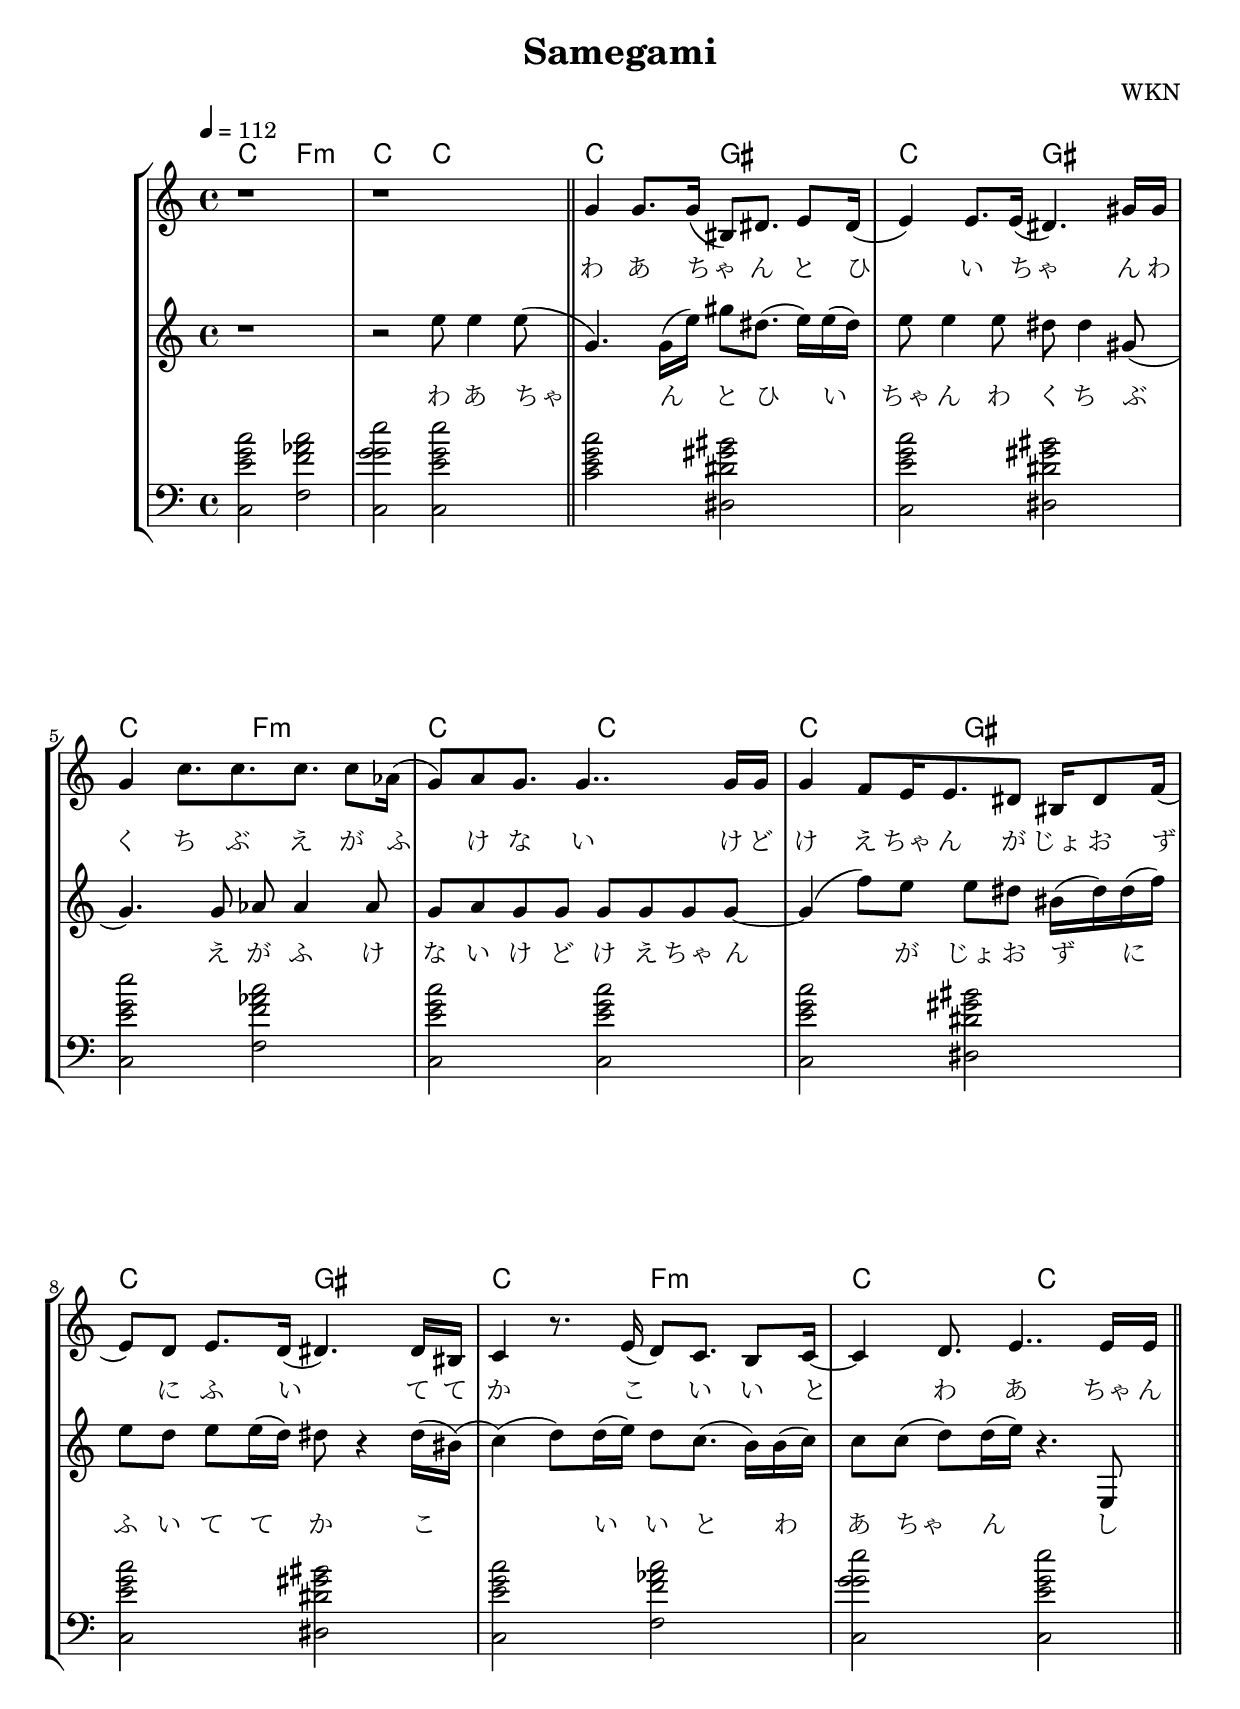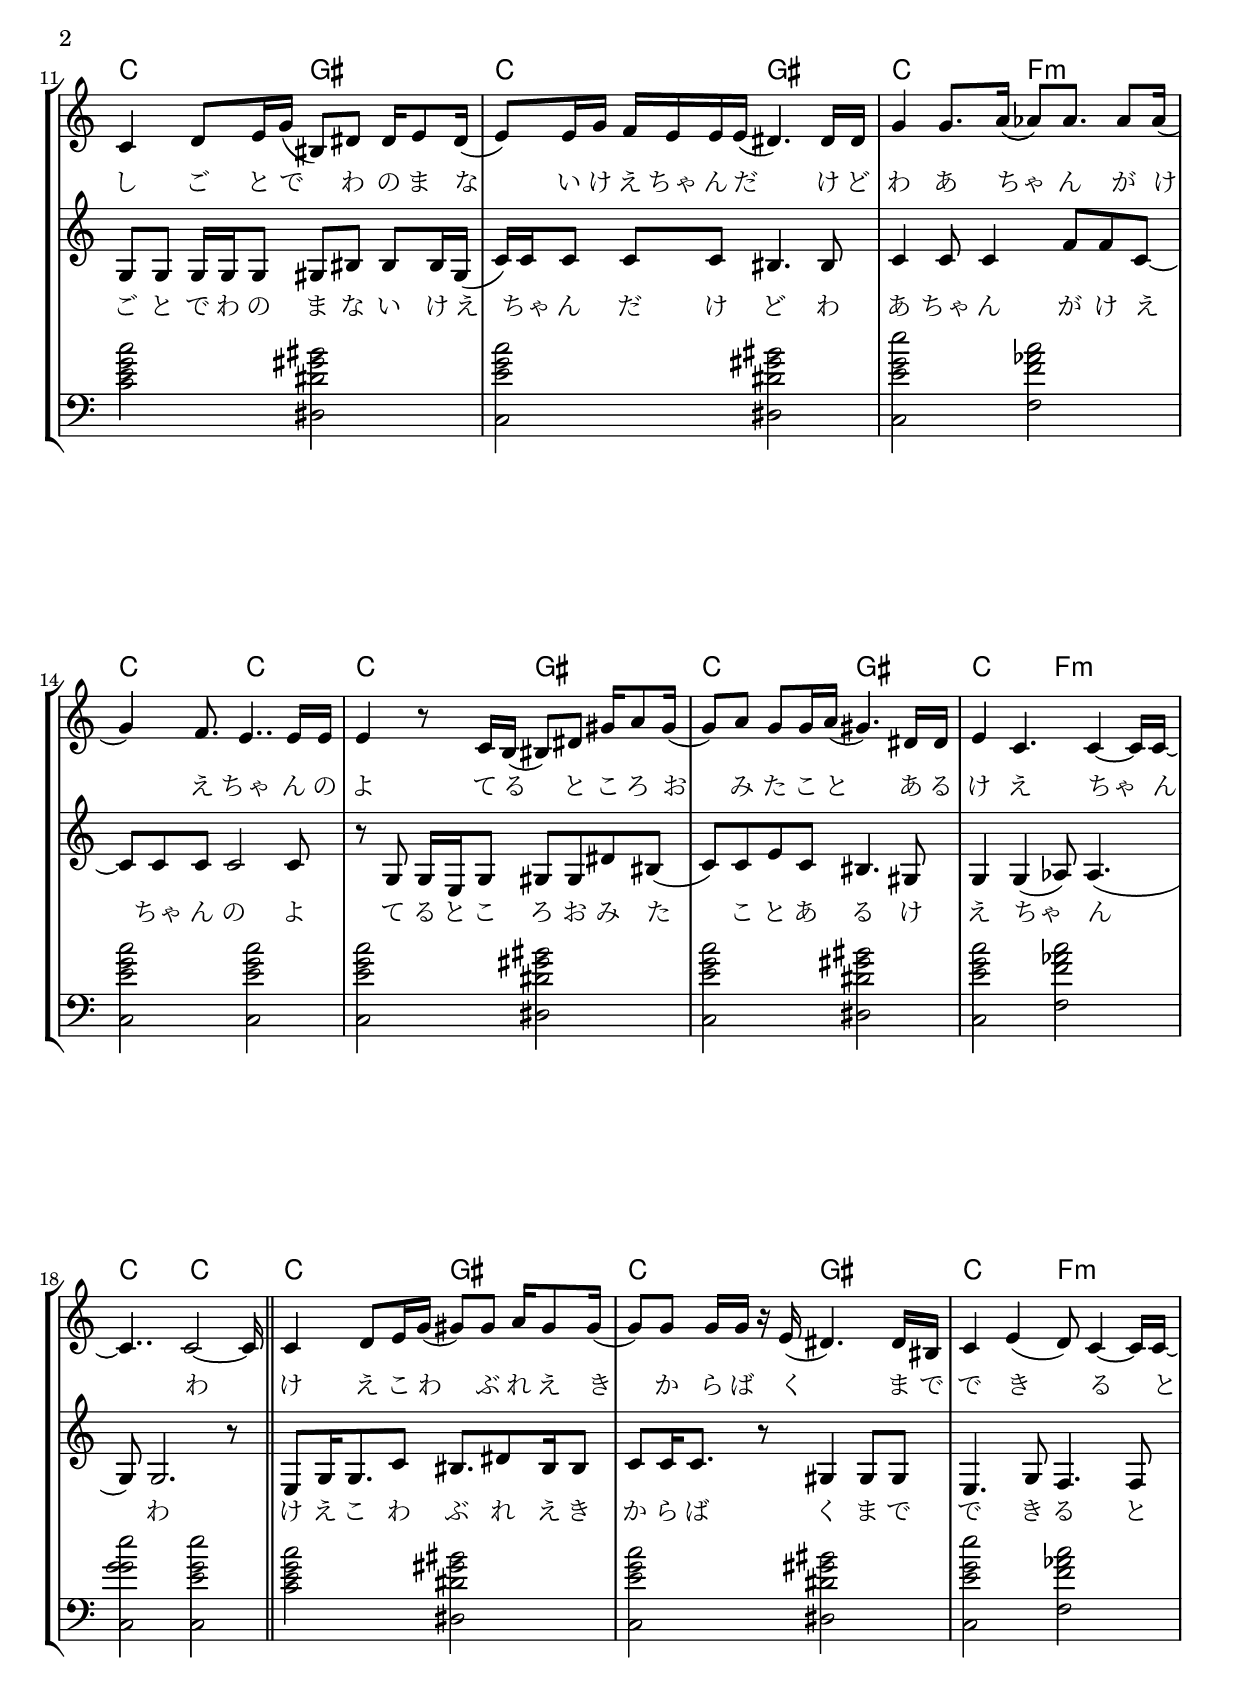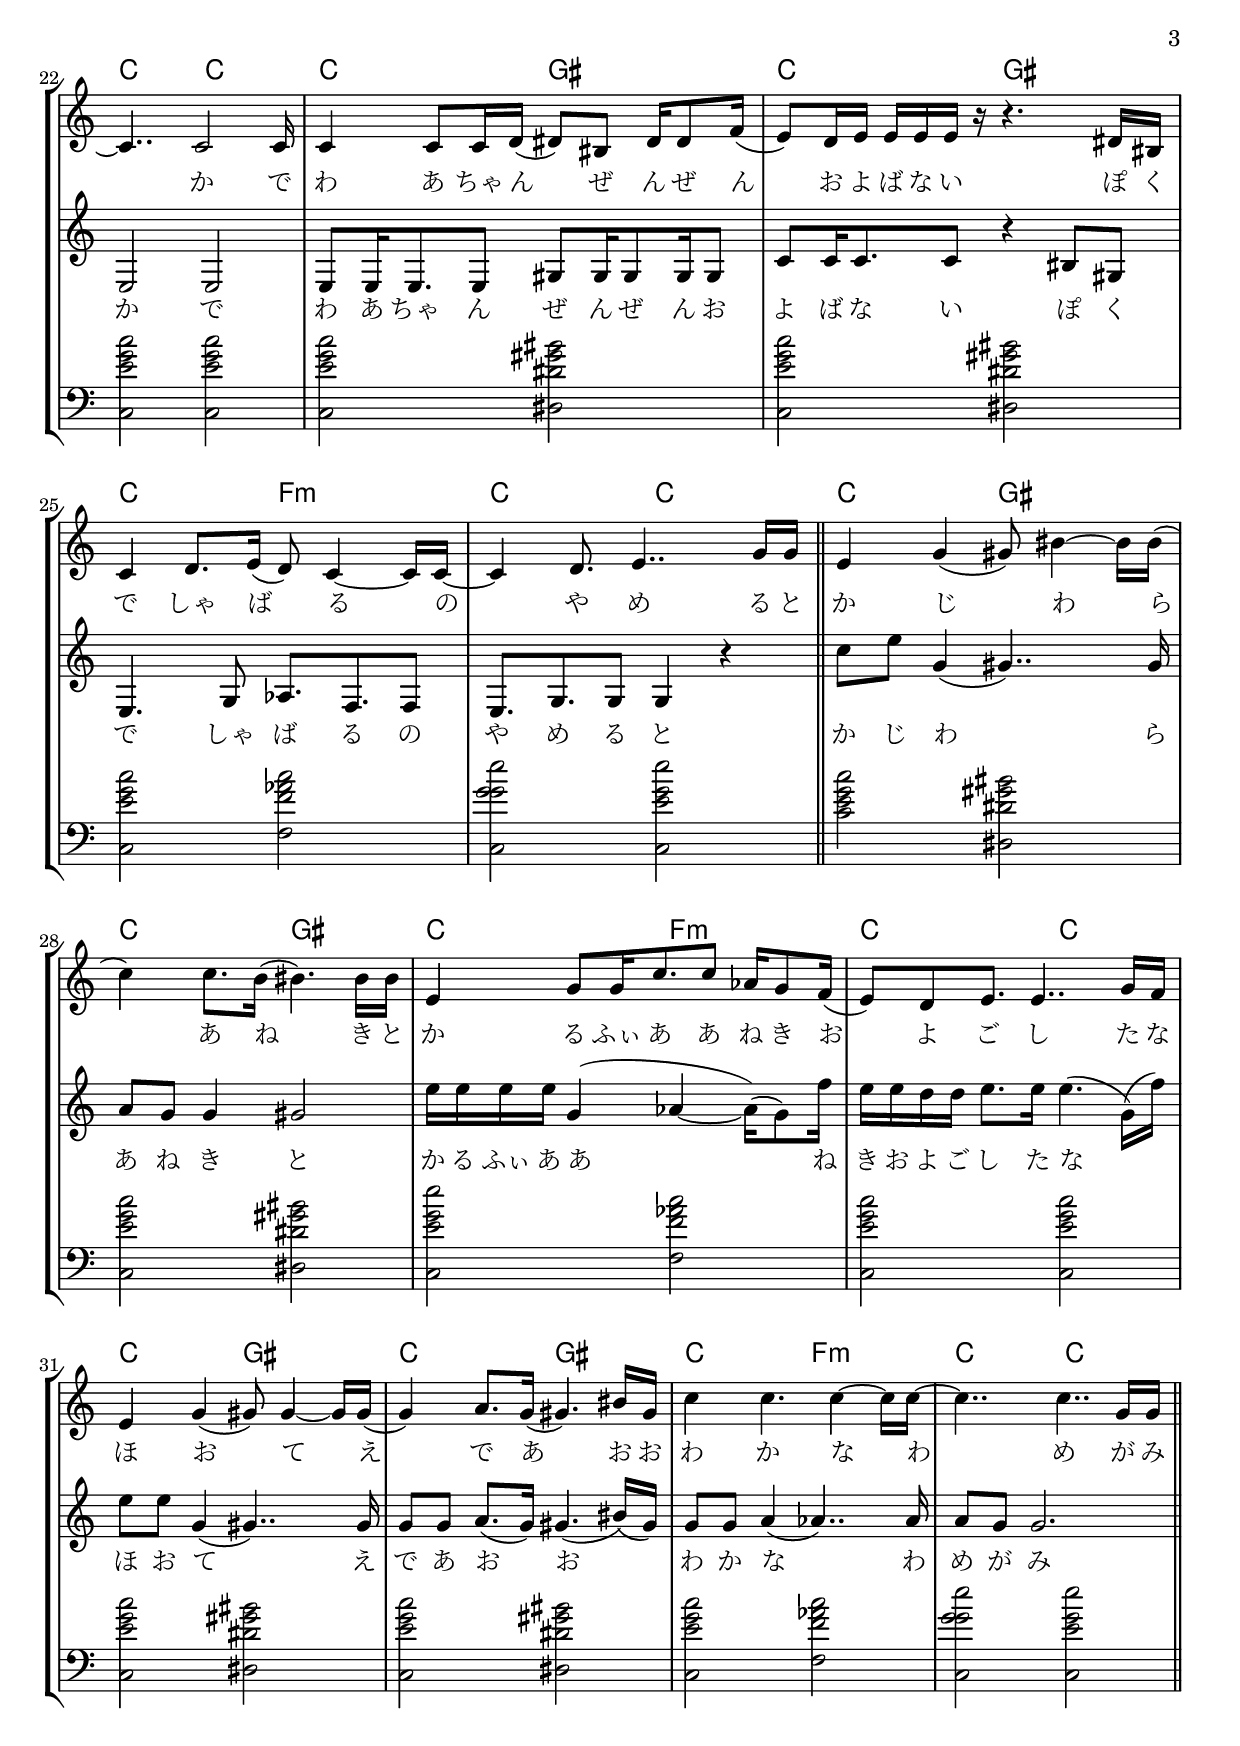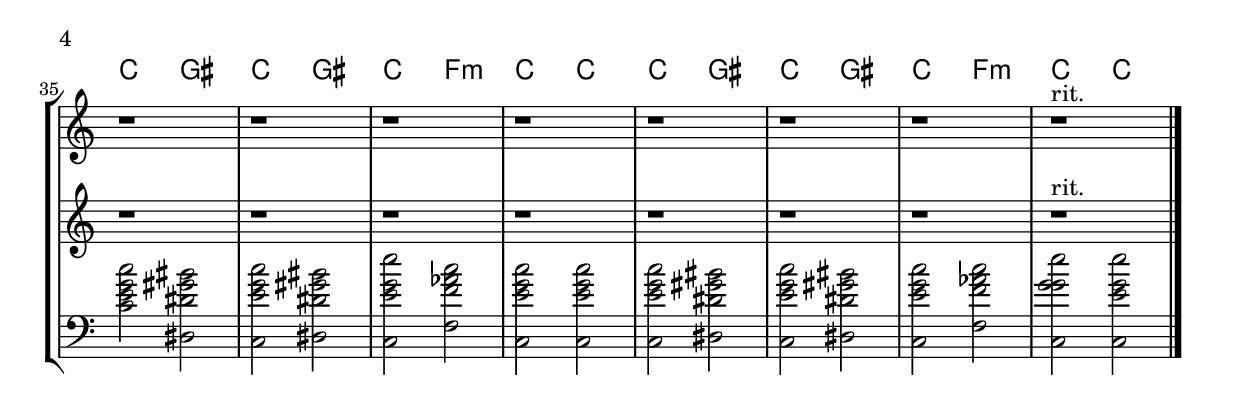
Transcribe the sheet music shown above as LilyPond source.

\version "2.12.1"

\header {
	title = \markup {Samegami}
	composer = \markup \center-column {WKN}
}

harmony = \chordmode {
	c2 f:m c c 

	c gis c gis c f:m c c c gis c gis c f:m c c 

	c gis c gis c f:m c c c gis c gis c f:m c c 

	c gis c gis c f:m c c c gis c gis c f:m c c 

	c gis c gis c f:m c c c gis c gis c f:m c c 

	c gis c gis c f:m c c c gis c gis c f:m c c 
}

melody = {
	\key c \major
	\tempo 4 = 112
	r1 | r1   
	\set Staff.midiInstrument = #"fss0.42"
	 g'4  g'8.  g'16  (bis8)  dis'8.  e'8  dis'16 
	(e'4)  e'8.  e'16  (dis'4.)  gis'16  gis'16 
	g'4  c''8.  c''8.  c''8.  c''8  as'16 
	(g'8)  a'8  g'8.  g'4..  g'16  g'16 
	g'4  f'8  e'16  e'8.  dis'8  bis16  dis'8  f'16 
	(e'8)  d'8  e'8.  d'16  (dis'4.)  dis'16  bis16 
	c'4  r8.  e'16  (d'8)  c'8.  b8  c'16~ 
	c'4  d'8.  e'4..  e'16  e'16
	\set Staff.midiInstrument = #"fss0.42"
	 c'4  d'8  e'16  g'16  (bis8)  dis'8  dis'16  e'8  dis'16 
	(e'8)  e'16  g'16  f'16  e'16  e'16  e'16  (dis'4.)  dis'16  dis'16 
	g'4  g'8.  a'16  (as'8)  as'8.  as'8  as'16 
	(g'4)  f'8.  e'4..  e'16  e'16 
	e'4  r8  c'16  b16  (bis8)  dis'8  gis'16  a'8  gis'16 
	(g'8)  a'8  g'8  g'16  a'16  (gis'4.)  dis'16  dis'16 
	e'4  c'4.  c'4~c'16  c'16~ 
	c'4..  c'2~c'16
	\set Staff.midiInstrument = #"fss0.42"
	c'4  d'8  e'16  g'16  (gis'8)  gis'8  a'16  gis'8  gis'16 
	(g'8)  g'8  g'16  g'16  r16  e'16  (dis'4.)  dis'16  bis16 
	c'4  e'4  (d'8)  c'4~c'16  c'16~ 
	c'4..  c'2  c'16 
	c'4  c'8  c'16  d'16  (dis'8)  bis8  dis'16  dis'8  f'16 
	(e'8)  d'16  e'16  e'16  e'16  e'16  r16  r4.  dis'16  bis16 
	c'4  d'8.  e'16  (d'8)  c'4~c'16  c'16~ 
	c'4  d'8.  e'4..  g'16  g'16
	\set Staff.midiInstrument = #"fss0.42"
	e'4  g'4  (gis'8)  bis'4~bis'16  bis'16 
	(c''4)  c''8.  b'16  (bis'4.)  bis'16  bis'16 
	e'4  g'8  g'16  c''8.  c''8  as'16  g'8  f'16 
	(e'8)  d'8  e'8.  e'4..  g'16  f'16 
	e'4  g'4  (gis'8)  gis'4~gis'16  gis'16 
	(g'4)  a'8.  g'16  (gis'4.)  bis'16  gis'16 
	c''4  c''4.  c''4~c''16  c''16~ 
	c''4..  c''4..  g'16  g'16
	r1 | r1 | r1 | r1 | r1 | r1 | r1 | r1^"rit." \bar "|."
}

words = \lyricmode {
	
	わ  あ  ちゃ  ん  と  ひ  い  ちゃ  ん  わ  く  ち  ぶ  え  が  ふ  け  な  い  け  ど  け  え  ちゃ  ん  が  じょ  お  ず  に  ふ  い  て  て  か  こ  い  い  と  わ  あ  ちゃ  ん  
	し  ご  と  で  わ  の  ま  な  い  け  え  ちゃ  ん  だ  け  ど  わ  あ  ちゃ  ん  が  け  え  ちゃ  ん  の  よ  て  る  と  こ  ろ  お  み  た  こ  と  あ  る  け  え  ちゃ  ん  わ  
	け  え  こ  わ  ぶ  れ  え  き  か  ら  ば  く  ま  で  で  き  る  と  か  で  わ  あ  ちゃ  ん  ぜ  ん  ぜ  ん  お  よ  ば  な  い  ぽ  く  で  しゃ  ば  る  の  や  め  る  と  
	か  じ  わ  ら  あ  ね  き  と  か  る  ふぃ  あ  あ  ね  き  お  よ  ご  し  た  な  ほ  お  て  え  で  あ  お  お  わ  か  な  わ  め  が  み  
	
}

secondmelody = {
	\key c \major
	\tempo 4 = 112
	r1 | r2 
	\set Staff.midiInstrument = #"fss0.32"
	e''8  e''4  e''8 
	(g'4.)  g'16  (e''16)  gis''8  dis''8.  (e''16)  e''16  (dis''16) 
	e''8  e''4  e''8  dis''8  dis''4  gis'8 
	(g'4.)  g'8  as'8  as'4  as'8 
	g'8  a'8  g'8  g'8  g'8  g'8  g'8  g'8~ 
	g'4  (f''8)  e''8  e''8  dis''8  bis'16  (dis''16)  dis''16  (f''16) 
	e''8  d''8  e''8  e''16  (d''16)  dis''8  r4  dis''16  (bis'16) 
	(c''4)  (d''8)  d''16  (e''16)  d''8  c''8.  (b'16)  b'16  (c''16) 
	c''8  c''8  (d''8)  d''16  (e''16)  	r4. 	\set Staff.midiInstrument = #"fss0.35"
	e8 
	g8  g8  g16  g16  g8  gis8  bis8  bis8  bis16  gis16 
	(c'16)  c'16  c'8  c'8  c'8  bis4.  bis8 
	c'4  c'8  c'4  f'8  f'8  c'8~ 
	c'8  c'8  c'8  c'2  c'8 
	r8  g8  g16  e16  g8  gis8  gis8  dis'8  bis8 
	(c'8)  c'8  e'8  c'8  bis4.  gis8 
	g4  g4  (as8)  as4. 
	(g8)  g2.  	r8 	\set Staff.midiInstrument = #"fss0.35"
	e8  g16  g8.  c'8  bis8.  dis'8  bis16  bis8 
	c'8  c'16  c'8.  r8  gis4  gis8  gis8 
	e4.  g8  f4.  f8 
	e2  e2 
	e8  e16  e8.  e8  gis8  gis16  gis8  gis16  gis8 
	c'8  c'16  c'8.  c'8  r4  bis8  gis8 
	e4.  g8  as8.  f8.  f8 
	e8.  g8.  g8  g4  	r4 	\set Staff.midiInstrument = #"fss0.32"
	c''8  e''8  g'4  (gis'4..)  gis'16 
	a'8  g'8  g'4  gis'2 
	e''16  e''16  e''16  e''16  g'4  (as'4~as'16)  (g'8)  f''16 
	e''16  e''16  d''16  d''16  e''8.  e''16  e''4.  (g'16)  (f''16) 
	e''8  e''8  g'4  (gis'4..)  gis'16 
	g'8  g'8  a'8.  (g'16)  gis'4.  (bis'16)  (gis'16) 
	g'8  g'8  a'4  (as'4..)  as'16 
	a'8  g'8  g'2.
	r1 | r1 | r1 | r1 | r1 | r1 | r1 | r1^"rit." \bar "|."
}

secondwords = \lyricmode {
	
	わ  あ  ちゃ  ん  と  ひ  い  ちゃ  ん  わ  く  ち  ぶ  え  が  ふ  け  な  い  け  ど  け  え  ちゃ  ん  が  じょ  お  ず  に  ふ  い  て  て  か  こ  い  い  と  わ  あ  ちゃ  ん  
	し  ご  と  で  わ  の  ま  な  い  け  え  ちゃ  ん  だ  け  ど  わ  あ  ちゃ  ん  が  け  え  ちゃ  ん  の  よ  て  る  と  こ  ろ  お  み  た  こ  と  あ  る  け  え  ちゃ  ん  わ  
	け  え  こ  わ  ぶ  れ  え  き  か  ら  ば  く  ま  で  で  き  る  と  か  で  わ  あ  ちゃ  ん  ぜ  ん  ぜ  ん  お  よ  ば  な  い  ぽ  く  で  しゃ  ば  る  の  や  め  る  と  
	か  じ  わ  ら  あ  ね  き  と  か  る  ふぃ  あ  あ  ね  き  お  よ  ご  し  た  な  ほ  お  て  え  で  あ  お  お  わ  か  な  わ  め  が  み  
	
}

tempochange = {
	\tempo 4 = 112
	r1 | r1 \bar "||"
	\tempo 4 = 112
	r1 | r1 | r1 | r1 | r1 | r1 | r1 | r1 \bar "||"
	\tempo 4 = 112
	r1 | r1 | r1 | r1 | r1 | r1 | r1 | r1 \bar "||"
	\tempo 4 = 112
	r1 | r1 | r1 | r1 | r1 | r1 | r1 | r1 \bar "||"
	\tempo 4 = 112
	r1 | r1 | r1 | r1 | r1 | r1 | r1 | r1 \bar "||"
	\tempo 4 = 112
	r1 | r1 | r1 | r1 | r1 | r1 | r1 | \tempo 4 = 84 r2 \tempo 4 = 74 r2 \bar "|."
}

mainacc = {
	\clef bass
	\set Staff.midiInstrument = #"FX 4 (atmosphere)"
	\key c \major
	\tempo 4 = 112
	<c e' g' c''>2
	<f f' as' c''>2
	<c g' g' e''>2
	<c e' g' e''>2
	\bar "||"

	\set Staff.midiInstrument = #"FX 4 (atmosphere)"
	<c' e' g' c''>2
	<dis dis' gis' bis'>2
	<c e' g' c''>2
	<dis dis' gis' bis'>2
	<c e' g' e''>2
	<f f' as' c''>2
	<c e' g' c''>2
	<c e' g' c''>2
	<c e' g' c''>2
	<dis dis' gis' bis'>2
	<c e' g' c''>2
	<dis dis' gis' bis'>2
	<c e' g' c''>2
	<f f' as' c''>2
	<c g' g' e''>2
	<c e' g' e''>2
	\bar "||"

	\set Staff.midiInstrument = #"FX 4 (atmosphere)"
	<c' e' g' c''>2
	<dis dis' gis' bis'>2
	<c e' g' c''>2
	<dis dis' gis' bis'>2
	<c e' g' e''>2
	<f f' as' c''>2
	<c e' g' c''>2
	<c e' g' c''>2
	<c e' g' c''>2
	<dis dis' gis' bis'>2
	<c e' g' c''>2
	<dis dis' gis' bis'>2
	<c e' g' c''>2
	<f f' as' c''>2
	<c g' g' e''>2
	<c e' g' e''>2
	\bar "||"

	\set Staff.midiInstrument = #"FX 4 (atmosphere)"
	<c' e' g' c''>2
	<dis dis' gis' bis'>2
	<c e' g' c''>2
	<dis dis' gis' bis'>2
	<c e' g' e''>2
	<f f' as' c''>2
	<c e' g' c''>2
	<c e' g' c''>2
	<c e' g' c''>2
	<dis dis' gis' bis'>2
	<c e' g' c''>2
	<dis dis' gis' bis'>2
	<c e' g' c''>2
	<f f' as' c''>2
	<c g' g' e''>2
	<c e' g' e''>2
	\bar "||"

	\set Staff.midiInstrument = #"FX 4 (atmosphere)"
	<c' e' g' c''>2
	<dis dis' gis' bis'>2
	<c e' g' c''>2
	<dis dis' gis' bis'>2
	<c e' g' e''>2
	<f f' as' c''>2
	<c e' g' c''>2
	<c e' g' c''>2
	<c e' g' c''>2
	<dis dis' gis' bis'>2
	<c e' g' c''>2
	<dis dis' gis' bis'>2
	<c e' g' c''>2
	<f f' as' c''>2
	<c g' g' e''>2
	<c e' g' e''>2
	\bar "||"

	\set Staff.midiInstrument = #"FX 4 (atmosphere)"
	<c' e' g' c''>2
	<dis dis' gis' bis'>2
	<c e' g' c''>2
	<dis dis' gis' bis'>2
	<c e' g' e''>2
	<f f' as' c''>2
	<c e' g' c''>2
	<c e' g' c''>2
	<c e' g' c''>2
	<dis dis' gis' bis'>2
	<c e' g' c''>2
	<dis dis' gis' bis'>2
	<c e' g' c''>2
	<f f' as' c''>2
	<c g' g' e''>2
	<c e' g' e''>2
	\bar "|."
}

subacc = {
	\clef bass
	\set Staff.midiInstrument = #"Lead 6 (voice)"
	\key c \major
	\tempo 4 = 112
	c16 c'' <e' g'> c'' c c'' <e' g'> c''
	f16 c'' <f' as'> c'' f c'' <f' as'> c''
	c16 e'' <g' g'> e'' c e'' <g' g'> e''
	c16 e'' <e' g'> e'' c e'' <e' g'> e''
	\bar "||"

	\set Staff.midiInstrument = #"Lead 6 (voice)"
	c'16 c'' <e' g'> c'' c' c'' <e' g'> c''
	dis16 bis' <dis' gis'> bis' dis bis' <dis' gis'> bis'
	c16 c'' <e' g'> c'' c c'' <e' g'> c''
	dis16 bis' <dis' gis'> bis' dis bis' <dis' gis'> bis'
	c16 e'' <e' g'> e'' c e'' <e' g'> e''
	f16 c'' <f' as'> c'' f c'' <f' as'> c''
	c16 c'' <e' g'> c'' c c'' <e' g'> c''
	c16 c'' <e' g'> c'' c c'' <e' g'> c''
	c16 c'' <e' g'> c'' c c'' <e' g'> c''
	dis16 bis' <dis' gis'> bis' dis bis' <dis' gis'> bis'
	c16 c'' <e' g'> c'' c c'' <e' g'> c''
	dis16 bis' <dis' gis'> bis' dis bis' <dis' gis'> bis'
	c16 c'' <e' g'> c'' c c'' <e' g'> c''
	f16 c'' <f' as'> c'' f c'' <f' as'> c''
	c16 e'' <g' g'> e'' c e'' <g' g'> e''
	c16 e'' <e' g'> e'' c e'' <e' g'> e''
	\bar "||"

	\set Staff.midiInstrument = #"Lead 6 (voice)"
	c'16 c'' <e' g'> c'' c' c'' <e' g'> c''
	dis16 bis' <dis' gis'> bis' dis bis' <dis' gis'> bis'
	c16 c'' <e' g'> c'' c c'' <e' g'> c''
	dis16 bis' <dis' gis'> bis' dis bis' <dis' gis'> bis'
	c16 e'' <e' g'> e'' c e'' <e' g'> e''
	f16 c'' <f' as'> c'' f c'' <f' as'> c''
	c16 c'' <e' g'> c'' c c'' <e' g'> c''
	c16 c'' <e' g'> c'' c c'' <e' g'> c''
	c16 c'' <e' g'> c'' c c'' <e' g'> c''
	dis16 bis' <dis' gis'> bis' dis bis' <dis' gis'> bis'
	c16 c'' <e' g'> c'' c c'' <e' g'> c''
	dis16 bis' <dis' gis'> bis' dis bis' <dis' gis'> bis'
	c16 c'' <e' g'> c'' c c'' <e' g'> c''
	f16 c'' <f' as'> c'' f c'' <f' as'> c''
	c16 e'' <g' g'> e'' c e'' <g' g'> e''
	c16 e'' <e' g'> e'' c e'' <e' g'> e''
	\bar "||"

	\set Staff.midiInstrument = #"Lead 6 (voice)"
	c'16 c'' <e' g'> c'' c' c'' <e' g'> c''
	dis16 bis' <dis' gis'> bis' dis bis' <dis' gis'> bis'
	c16 c'' <e' g'> c'' c c'' <e' g'> c''
	dis16 bis' <dis' gis'> bis' dis bis' <dis' gis'> bis'
	c16 e'' <e' g'> e'' c e'' <e' g'> e''
	f16 c'' <f' as'> c'' f c'' <f' as'> c''
	c16 c'' <e' g'> c'' c c'' <e' g'> c''
	c16 c'' <e' g'> c'' c c'' <e' g'> c''
	c16 c'' <e' g'> c'' c c'' <e' g'> c''
	dis16 bis' <dis' gis'> bis' dis bis' <dis' gis'> bis'
	c16 c'' <e' g'> c'' c c'' <e' g'> c''
	dis16 bis' <dis' gis'> bis' dis bis' <dis' gis'> bis'
	c16 c'' <e' g'> c'' c c'' <e' g'> c''
	f16 c'' <f' as'> c'' f c'' <f' as'> c''
	c16 e'' <g' g'> e'' c e'' <g' g'> e''
	c16 e'' <e' g'> e'' c e'' <e' g'> e''
	\bar "||"

	\set Staff.midiInstrument = #"Lead 6 (voice)"
	c'16 c'' <e' g'> c'' c' c'' <e' g'> c''
	dis16 bis' <dis' gis'> bis' dis bis' <dis' gis'> bis'
	c16 c'' <e' g'> c'' c c'' <e' g'> c''
	dis16 bis' <dis' gis'> bis' dis bis' <dis' gis'> bis'
	c16 e'' <e' g'> e'' c e'' <e' g'> e''
	f16 c'' <f' as'> c'' f c'' <f' as'> c''
	c16 c'' <e' g'> c'' c c'' <e' g'> c''
	c16 c'' <e' g'> c'' c c'' <e' g'> c''
	c16 c'' <e' g'> c'' c c'' <e' g'> c''
	dis16 bis' <dis' gis'> bis' dis bis' <dis' gis'> bis'
	c16 c'' <e' g'> c'' c c'' <e' g'> c''
	dis16 bis' <dis' gis'> bis' dis bis' <dis' gis'> bis'
	c16 c'' <e' g'> c'' c c'' <e' g'> c''
	f16 c'' <f' as'> c'' f c'' <f' as'> c''
	c16 e'' <g' g'> e'' c e'' <g' g'> e''
	c16 e'' <e' g'> e'' c e'' <e' g'> e''
	\bar "||"

	\set Staff.midiInstrument = #"Lead 6 (voice)"
	c'16 c'' <e' g'> c'' c' c'' <e' g'> c''
	dis16 bis' <dis' gis'> bis' dis bis' <dis' gis'> bis'
	c16 c'' <e' g'> c'' c c'' <e' g'> c''
	dis16 bis' <dis' gis'> bis' dis bis' <dis' gis'> bis'
	c16 e'' <e' g'> e'' c e'' <e' g'> e''
	f16 c'' <f' as'> c'' f c'' <f' as'> c''
	c16 c'' <e' g'> c'' c c'' <e' g'> c''
	c16 c'' <e' g'> c'' c c'' <e' g'> c''
	c16 c'' <e' g'> c'' c c'' <e' g'> c''
	dis16 bis' <dis' gis'> bis' dis bis' <dis' gis'> bis'
	c16 c'' <e' g'> c'' c c'' <e' g'> c''
	dis16 bis' <dis' gis'> bis' dis bis' <dis' gis'> bis'
	c16 c'' <e' g'> c'' c c'' <e' g'> c''
	f16 c'' <f' as'> c'' f c'' <f' as'> c''
	c16 e'' <g' g'> e'' c e'' <g' g'> e''
	c16 e'' <e' g'> e'' <c e' g' e''>4
	\bar "|."
}

percA = {
	\drummode {
	r1 |r1 \bar "||"
	r1 |r1 |r1 |r1 |r1 |r1 |r1 |r1 \bar "||"
	r1 |r1 |r1 |r1 |r1 |r1 |r1 |r1 \bar "||"
	r1 |r1 |r1 |r1 |r1 |r1 |r1 |r1 \bar "||"
	r1 |r1 |r1 |r1 |r1 |r1 |r1 |r1 \bar "||"
	r1 |r1 |r1 |r1 |r1 |r1 |r1 |r1 \bar "|."
	}
}

percB = {
	\drummode {
	r1 |r1 \bar "||"
	r1 |r1 |r1 |r1 |r1 |r1 |r1 |r1 \bar "||"
	r1 |r1 |r1 |r1 |r1 |r1 |r1 |r1 \bar "||"
	r1 |r1 |r1 |r1 |r1 |r1 |r1 |r1 \bar "||"
	r1 |r1 |r1 |r1 |r1 |r1 |r1 |r1 \bar "||"
	r1 |r1 |r1 |r1 |r1 |r1 |r1 |r1 \bar "|."
	}
}

percC = {
	\drummode {
	r1 |r1 \bar "||"
	r1 |r1 |r1 |r1 |r1 |r1 |r1 |r1 \bar "||"
	r1 |r1 |r1 |r1 |r1 |r1 |r1 |r1 \bar "||"
	r1 |r1 |r1 |r1 |r1 |r1 |r1 |r1 \bar "||"
	r1 |r1 |r1 |r1 |r1 |r1 |r1 |r1 \bar "||"
	r1 |r1 |r1 |r1 |r1 |r1 |r1 |r1 \bar "|."
	}
}

percD = {
	\drummode {
	r1 |r1 \bar "||"
	r1 |r1 |r1 |r1 |r1 |r1 |r1 |r1 \bar "||"
	r1 |r1 |r1 |r1 |r1 |r1 |r1 |r1 \bar "||"
	r1 |r1 |r1 |r1 |r1 |r1 |r1 |r1 \bar "||"
	r1 |r1 |r1 |r1 |r1 |r1 |r1 |r1 \bar "||"
	r1 |r1 |r1 |r1 |r1 |r1 |r1 |r1 \bar "|."
	}
}

percE = {
	\drummode {
	r1 |r1 \bar "||"
	r1 |r1 |r1 |r1 |r1 |r1 |r1 |r1 \bar "||"
	r1 |r1 |r1 |r1 |r1 |r1 |r1 |r1 \bar "||"
	r1 |r1 |r1 |r1 |r1 |r1 |r1 |r1 \bar "||"
	r1 |r1 |r1 |r1 |r1 |r1 |r1 |r1 \bar "||"
	r1 |r1 |r1 |r1 |r1 |r1 |r1 |r1 \bar "|."
	}
}

\score {
	<<
		\new StaffGroup <<
			\new ChordNames {\harmony}
			\new Voice = "melody" {\melody}
			\new Lyrics \lyricsto "melody" \words
			\new Voice = "secondmelody" {\secondmelody}
			\new Lyrics \lyricsto "secondmelody" \secondwords
			\new Staff = "mainacc" {\mainacc}
		>>
	>>
	\layout { }
}
